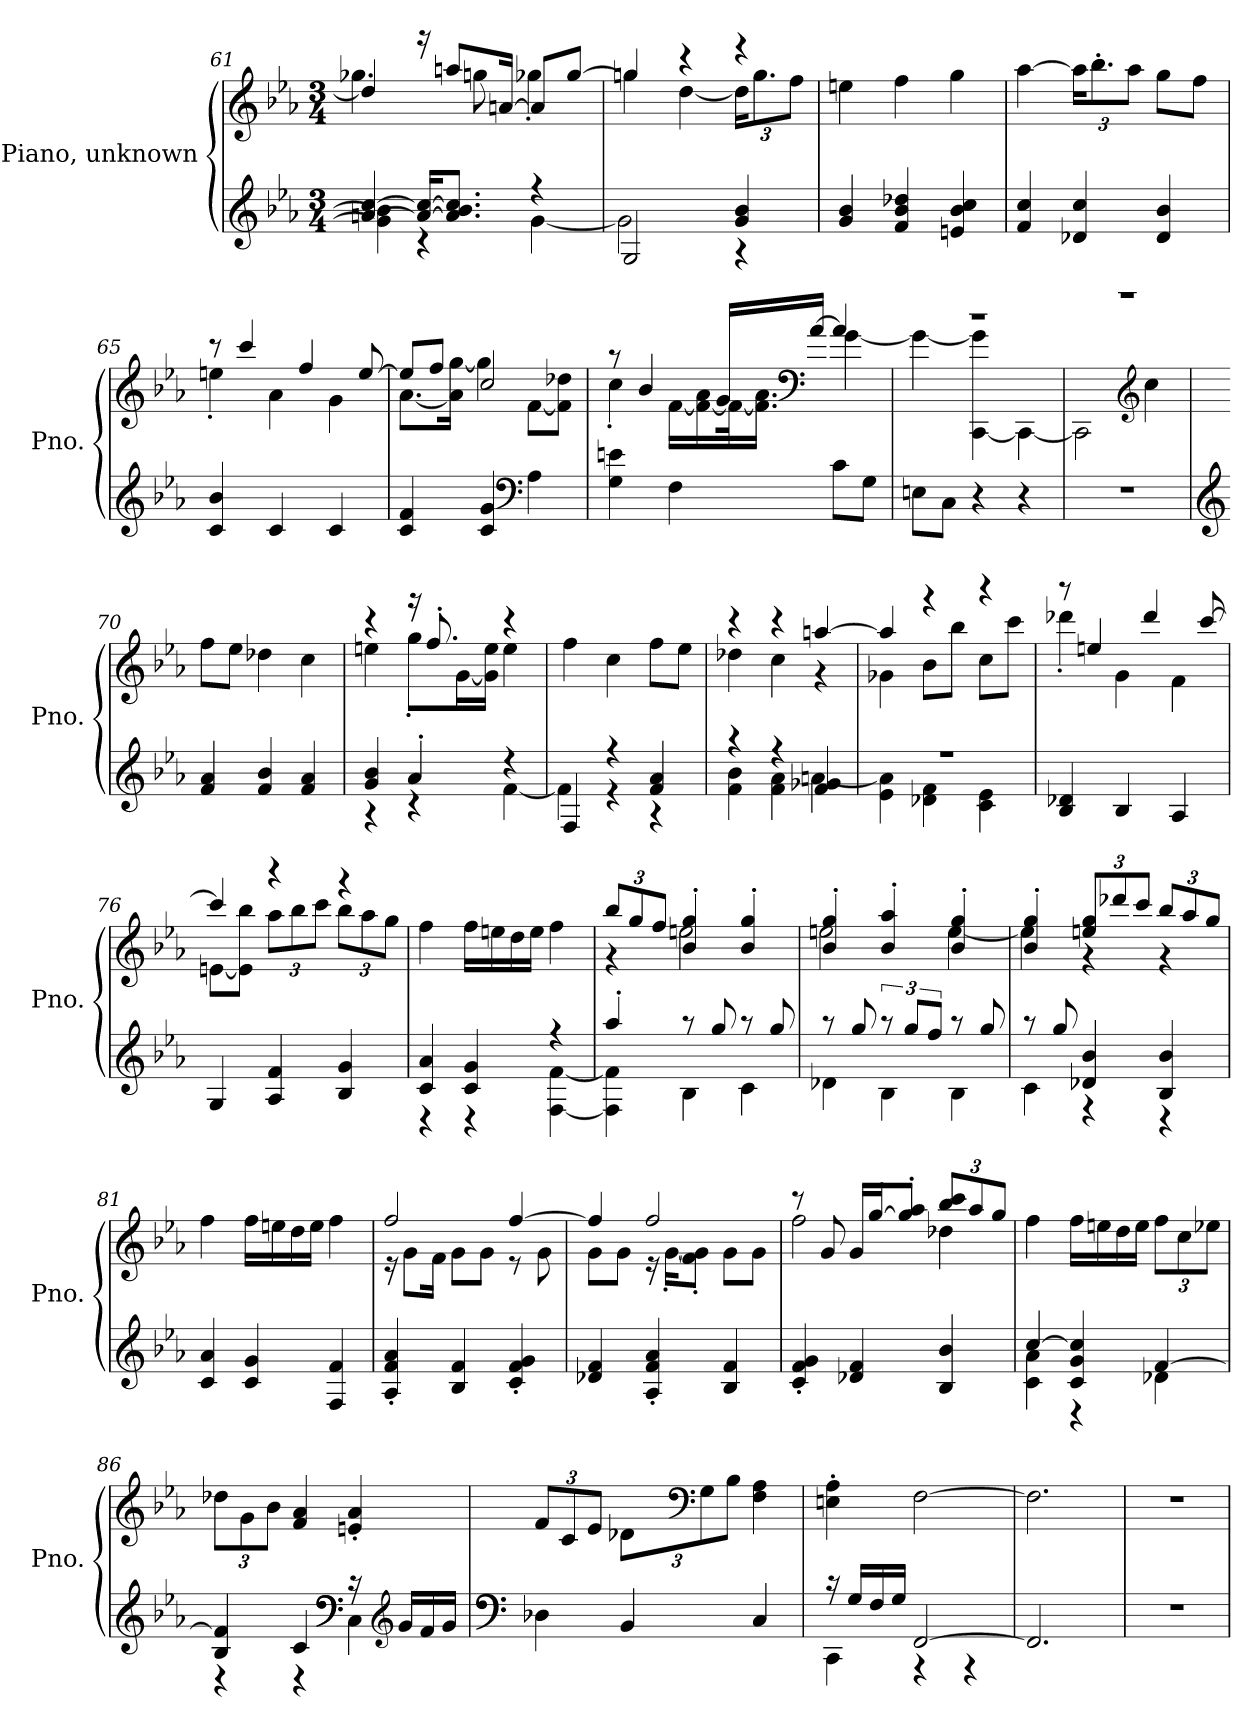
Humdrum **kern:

**kern	**kern
*part1	*part1
*staff2	*staff1
*I"Piano, unknown	*
*I'Pno.	*
*clefG2	*clefG2
*k[b-e-a-]	*k[b-e-a-]
*M3/4	*M3/4
=61	=61
*^	*^
[4an/ [4cc/	4g\] 4b-\]	4dd/]	4.gg-X\
16a/_ 16cc/_KL	4r	16r	.
8.a/] 8.b-/ 8.cc/]J	.	8aan/L	.
.	.	.	8ggn\
.	.	[16an/Jk	.
4r	[4g\	8a/L]	4gg-X'\
.	.	[8gg-/J	.
=62	=62	=62	=62
2G/	2g\]	4gg-/]	4ggn\
.	.	4r	[4dd\
*	*	*	*Xbrackettup
4g/ 4b-/	4r	4r	24dd\KL]
.	.	.	12.gg\
.	.	.	12ff\J
*v	*v	*	*
*	*v	*v
=63	=63
4g/ 4b-/	4een\
4f/ 4b-/ 4dd-X/	4ff\
4en/ 4b-/ 4cc/	4gg\
!!LO:LB:g=z
=64	=64
4f/ 4cc/	[4aa-\
4d-X/ 4cc/	24aa-\KL]
.	12.bb-'\
.	12aa-\J
4d-/ 4b-/	8gg\L
.	8ff\J
=65	=65
*	*^
4c/ 4b-/	8r	4een'\
.	4ccc/	.
4c/	.	4a-\
.	4ff/	.
4c/	.	4g\
.	[8ee/	.
=66	=66	=66
4c/ 4f/	8ee/L]	[8.a-\L
.	8ff/J	.
.	.	16a-\] [16gg\Jk
4c/ 4g/	2cc/	4gg\]
*clefF4	*	*
4A-\	.	[8f\L
.	.	8f\] 8dd-X\J
=67	=67	=67
4G\ 4en\	8r	4cc'\
.	4b-/	.
4F\	.	[16f\LL
.	.	16f\_ 16a-\
.	16g/LL	32f\K_
.	.	16.f\] 16.a-\JJ
*	*clefF4	*
.	[16a-/JJ	.
8c\L	4a-/]	[4g\
8G\J	.	.
!!LO:LB:g=z	!!
=68	=68	=68
8En\L	2.r	4g\_
8C\J	.	.
4r	.	[4CC\ 4g\]
4r	.	4CC\_
=69	=69	=69
2.r	2.r	2CC\]
*	*clefG2	*
.	.	4cc\
*	*v	*v
=70	=70
*clefG2	*
4f/ 4a-/	8ff\L
.	8ee-\J
4f/ 4b-/	4dd-X\
4f/ 4a-/	4cc\
=71	=71
*^	*^
4g/ 4b-/	4r	4r	4een\
4a-'/	4r	16r	8gg'\L
.	.	8.ff'/	.
.	.	.	[16g\L
.	.	.	16g\] 16ee\JJ
4r	[4f\	4r	4ee\
*	*	*v	*v
=72	=72	=72
4F/	4f\]	4ff\
4r	4r	4cc\
4f/ 4a-/	4r	8ff\L
.	.	8ee-\J
=73	=73	=73
*	*	*^
4r	4f\ 4b-\	4r	4dd-X\
4r	4f\ 4a-\	4r	4cc\
4f/ 4g-X/	[4an\	[4aan/	4r
!!LO:LB:g=z	!!
=74	=74	=74	=74
2.r	4e-\ 4a\]	4aa/]	4g-X\
.	4d-X\ 4f\	4r	8b-\L
.	.	.	8bb-\J
.	4c\ 4e-\	4r	8cc\L
.	.	.	8ccc\J
*v	*v	*	*
=75	=75	=75
4B-/ 4d-X/	8r	4ddd-X'\
.	4een/	.
4B-/	.	4g\
.	4ddd-/	.
4A-/	.	4f\
.	[8ccc/	.
=76	=76	=76
4G/	4ccc/]	[8en\L
.	.	8e\] 8bb-\J
4A-/ 4f/	4r	12aa-\L
.	.	12bb-\
.	.	12ccc\J
4B-/ 4g/	4r	12bb-\L
.	.	12aa-\
.	.	12gg\J
*	*v	*v
=77	=77
*^	*
4c/ 4a-/	4r	4ff\
4c/ 4g/	4r	16ff\LL
.	.	16een\
.	.	16dd\
.	.	16ee\JJ
4r	[4F\ [4f\	4ff\
!!LO:LB:g=z
=78	=78	=78
*	*	*^
4aa-'/	4F\] 4f\]	12bb-/L	4r
.	.	12gg/	.
.	.	12ff/J	.
8r	4B-\	4b-/' 4gg/'	2een\
8gg/	.	.	.
8r	4c\	4b-/' 4gg/'	.
8gg/	.	.	.
=79	=79	=79	=79
8r	4d-X\	4b-/' 4gg/'	2een\
8gg/	.	.	.
12r	4B-\	4b-/' 4aa-/'	.
12gg/L	.	.	.
12ff/J	.	.	.
8r	4B-\	4b-/' 4gg/'	[4ee\
8gg/	.	.	.
=80	=80	=80	=80
8r	4c\	4b-/' 4gg/'	4ee\]
8gg/	.	.	.
4d-X/ 4b-/	4r	12een/ 12gg/L	4r
.	.	12ddd-X/	.
.	.	12ccc/J	.
4B-/ 4b-/	4r	12bb-/L	4r
.	.	12aa-/	.
.	.	12gg/J	.
*v	*v	*	*
*	*v	*v
=81	=81
4c/ 4a-/	4ff\
4c/ 4g/	16ff\LL
.	16een\
.	16dd\
.	16ee\JJ
4F/ 4f/	4ff\
!!LO:LB:g=z
=82	=82
*	*^
4A-/' 4f/' 4a-/'	2ff/	16r
.	.	8g\L
.	.	16f\Jk
4B-/ 4f/	.	8g\L
.	.	8g\J
4c/' 4f/' 4g/'	[4ff/	8r
.	.	8g\
=83	=83	=83
4d-X/ 4f/	4ff/]	8g\L
.	.	8g\J
4A-/' 4f/' 4a-/'	2ff/	16r
.	.	[16g'\KL
.	.	8f\' 8g\]'J
4B-/ 4f/	.	8g\L
.	.	8g\J
=84	=84	=84
4c/' 4f/' 4g/'	8r	2ff\
.	8g/	.
4d-X/ 4f/	16g/LL	.
.	[16gg'/J	.
.	8gg/]' 8aa-/'J	.
4B-/ 4b-/	12bb-/ 12ccc/L	4dd-X\
.	12aa-/	.
.	12gg/J	.
*	*v	*v
=85	=85
*^	*
[4cc/	4c\ 4a-\	4ff\
4c/ 4g/ 4cc/]	4r	16ff\LL
.	.	16een\
.	.	16dd\
.	.	16ee\JJ
[4f/	4d-X\	12ff\L
.	.	12cc\
.	.	12ee-X\J
!!LO:PB:g=z
=86	=86	=86
4B-/ 4f/]	4r	12dd-X\L
.	.	12g\
.	.	12b-\J
4c/	4r	4f/ 4a-/
*clefF4	*	*
16r	4C\	4en/' 4a-/'
*clefG2	*	*
16g/LL	.	.
16f/	.	.
16g/JJ	.	.
*v	*v	*
=87	=87
*clefF4	*
4D-X\	12f/L
.	12c/
.	12e-/J
4BB-/	12d-X\L
*	*clefF4
.	12G\
.	12B-\J
4C/	4F\ 4A-\
=88	=88
*^	*
16r	4CC\	4En\' 4A-\'
16G/LL	.	.
16F/	.	.
16G/JJ	.	.
[2FF/	4r	[2F\
.	4r	.
*v	*v	*
=89	=89
2.FF/]	2.F\]
=90	=90
2.r	2.r
=	=
*-	*-
